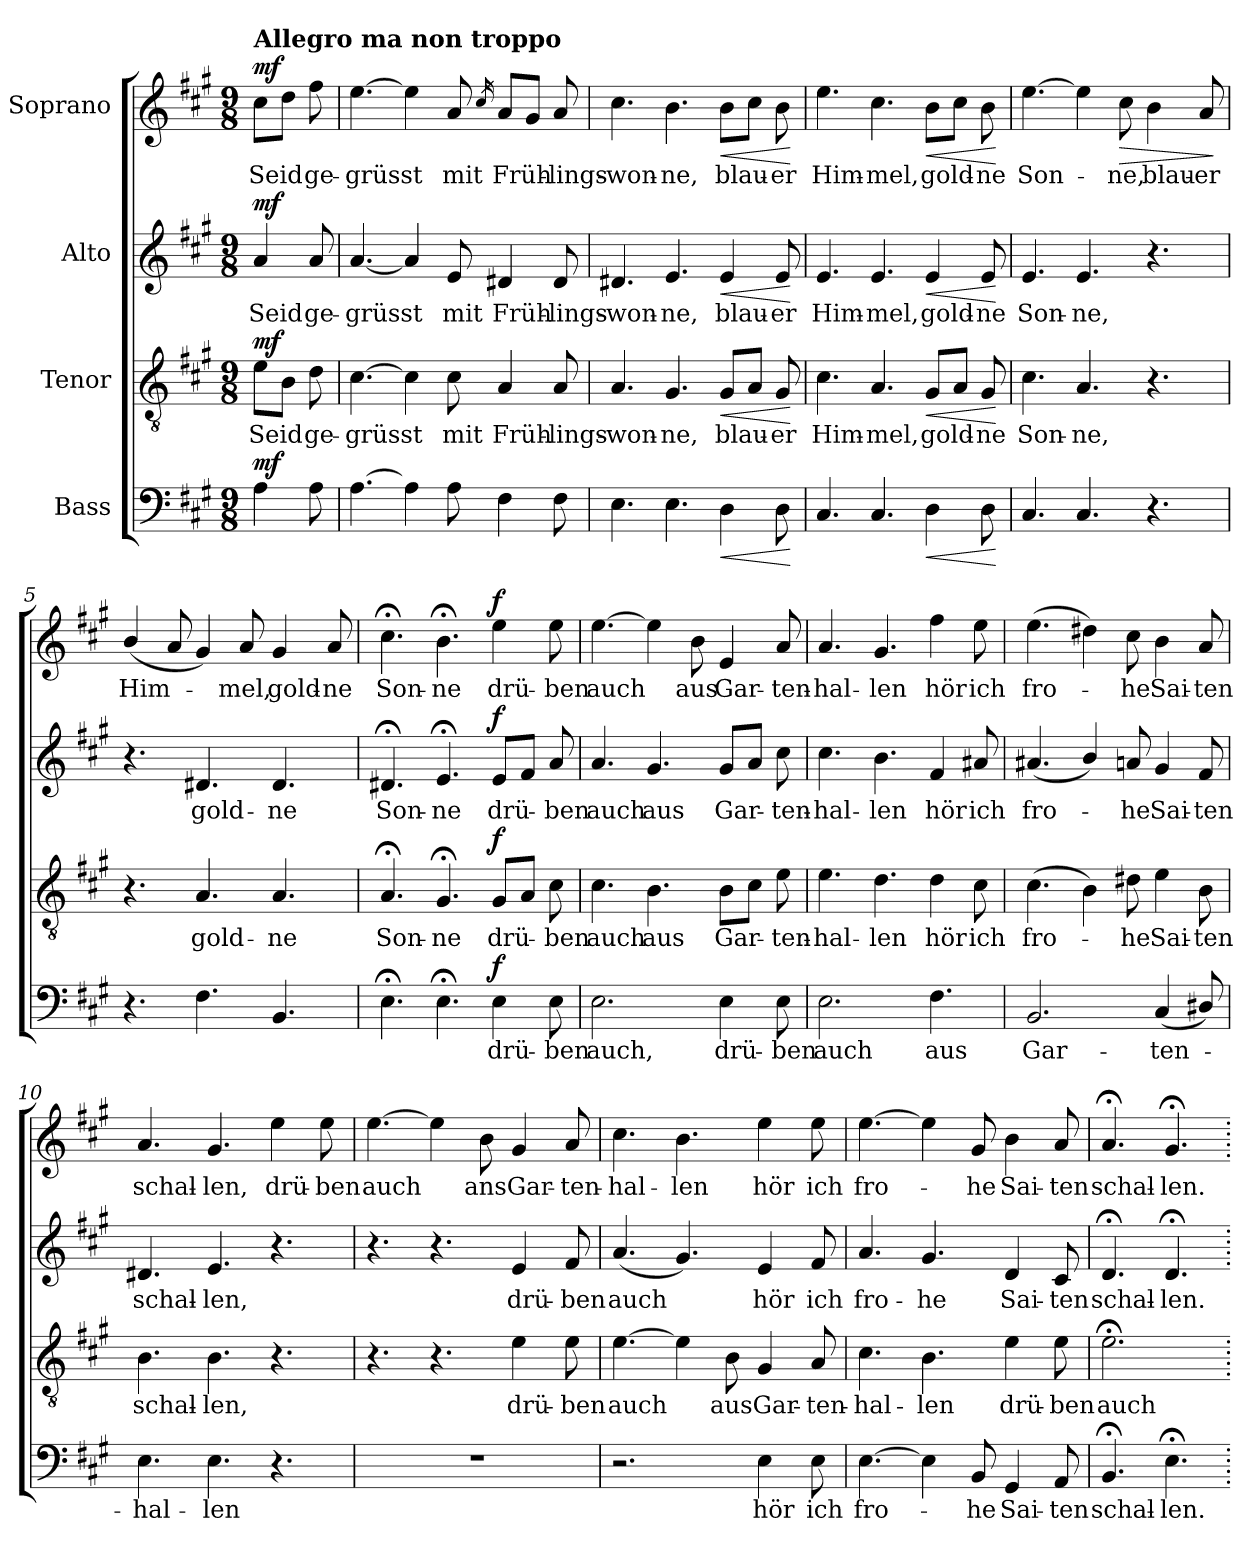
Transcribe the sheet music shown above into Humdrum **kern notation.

**kern	**text	**dynam	**kern	**text	**dynam	**kern	**text	**dynam	**kern	**text	**dynam
*part4	*part4	*part4	*part3	*part3	*part3	*part2	*part2	*part2	*part1	*part1	*part1
*staff4	*staff4	*staff4	*staff3	*staff3	*staff3	*staff2	*staff2	*staff2	*staff1	*staff1	*staff1
*I"Bass	*	*	*I"Tenor	*	*	*I"Alto	*	*	*I"Soprano	*	*
*clefF4	*	*	*clefGv2	*	*	*clefG2	*	*	*clefG2	*	*
*k[f#c#g#]	*	*	*k[f#c#g#]	*	*	*k[f#c#g#]	*	*	*k[f#c#g#]	*	*
*M9/8	*	*	*M9/8	*	*	*M9/8	*	*	*M9/8	*	*
=	=	=	=	=	=	=	=	=	=	=	=
!	!	!	!	!	!	!	!	!	!LO:TX:a:B:t=Allegro ma non troppo	!	!
!	!	!LO:DY:a	!	!LO:LY:b	!LO:DY:a	!	!LO:LY:b	!LO:DY:a	!	!LO:LY:b	!LO:DY:a
4A\	.	mf	8e\L	Seid	mf	4a/	Seid	mf	8cc#\L	Seid	mf
.	.	.	8B\J	.	.	.	.	.	8dd\J	.	.
!	!	!	!	!LO:LY:b	!	!	!LO:LY:b	!	!	!LO:LY:b	!
8A\	.	.	8d\	ge-	.	8a/	ge-	.	8ff#\	ge-	.
=1	=1	=1	=1	=1	=1	=1	=1	=1	=1	=1	=1
!	!	!	!	!LO:LY:b	!	!	!LO:LY:b	!	!	!LO:LY:b	!
[4.A\	.	.	[4.c#\	-grüsst	.	[4.a/	-grüsst	.	[4.ee\	-grüsst	.
4A\]	.	.	4c#\]	.	.	4a/]	.	.	4ee\]	.	.
!	!	!	!	!LO:LY:b	!	!	!LO:LY:b	!	!	!LO:LY:b	!
8A\	.	.	8c#\	mit	.	8e/	mit	.	8a/	mit	.
.	.	.	.	.	.	.	.	.	16qcc#/	.	.
!	!	!	!	!LO:LY:b	!	!	!LO:LY:b	!	!	!LO:LY:b	!
4F#\	.	.	4A/	Früh-	.	4d#X/	Früh-	.	8a/L	Früh-	.
.	.	.	.	.	.	.	.	.	8g#/J	.	.
!	!	!	!	!LO:LY:b	!	!	!LO:LY:b	!	!	!LO:LY:b	!
8F#\	.	.	8A/	-lings-	.	8d#/	-lings-	.	8a/	-lings-	.
=2	=2	=2	=2	=2	=2	=2	=2	=2	=2	=2	=2
!	!	!	!	!LO:LY:b	!	!	!LO:LY:b	!	!	!LO:LY:b	!
4.E\	.	.	4.A/	-won-	.	4.d#X/	-won-	.	4.cc#\	-won-	.
!	!	!	!	!LO:LY:b	!	!	!LO:LY:b	!	!	!LO:LY:b	!
4.E\	.	.	4.G#/	-ne,	.	4.e/	-ne,	.	4.b\	-ne,	.
!	!	!LO:HP:b	!	!LO:LY:b	!LO:HP:b	!	!LO:LY:b	!LO:HP:b	!	!LO:LY:b	!LO:HP:b
4D\	.	<	8G#/L	blau-	<	4e/	blau-	<	8b\L	blau-	<
.	.	.	8A/J	.	.	.	.	.	8cc#\J	.	.
!	!	!	!	!LO:LY:b	!	!	!LO:LY:b	!	!	!LO:LY:b	!
8D\	.	.	8G#/	-er	.	8e/	-er	.	8b\	-er	.
.	.	[	.	.	[	.	.	[	.	.	[
=3	=3	=3	=3	=3	=3	=3	=3	=3	=3	=3	=3
!	!	!	!	!LO:LY:b	!	!	!LO:LY:b	!	!	!LO:LY:b	!
4.C#/	.	.	4.c#\	Him-	.	4.e/	Him-	.	4.ee\	Him-	.
!	!	!	!	!LO:LY:b	!	!	!LO:LY:b	!	!	!LO:LY:b	!
4.C#/	.	.	4.A/	-mel,	.	4.e/	-mel,	.	4.cc#\	-mel,	.
!	!	!LO:HP:b	!	!LO:LY:b	!LO:HP:b	!	!LO:LY:b	!LO:HP:b	!	!LO:LY:b	!LO:HP:b
4D\	.	<	8G#/L	gold-	<	4e/	gold-	<	8b\L	gold-	<
.	.	.	8A/J	.	.	.	.	.	8cc#\J	.	.
!	!	!	!	!LO:LY:b	!	!	!LO:LY:b	!	!	!LO:LY:b	!
8D\	.	.	8G#/	-ne	.	8e/	-ne	.	8b\	-ne	.
.	.	[	.	.	[	.	.	[	.	.	[
!!LO:LB:g=z
=4	=4	=4	=4	=4	=4	=4	=4	=4	=4	=4	=4
!	!	!	!	!LO:LY:b	!	!	!LO:LY:b	!	!	!LO:LY:b	!
4.C#/	.	.	4.c#\	Son-	.	4.e/	Son-	.	[4.ee\	Son-	.
!	!	!	!	!LO:LY:b	!	!	!LO:LY:b	!	!	!	!
4.C#/	.	.	4.A/	-ne,	.	4.e/	-ne,	.	4ee\]	.	.
!	!	!	!	!	!	!	!	!	!	!LO:LY:b	!LO:HP:b
.	.	.	.	.	.	.	.	.	8cc#\	-ne,	>
!	!	!	!	!	!	!	!	!	!	!LO:LY:b	!
4.r	.	.	4.r	.	.	4.r	.	.	4b\	blau-	.
!	!	!	!	!	!	!	!	!	!	!LO:LY:b	!
.	.	.	.	.	.	.	.	.	8a/	-er	.
.	.	.	.	.	.	.	.	.	.	.	]
=5	=5	=5	=5	=5	=5	=5	=5	=5	=5	=5	=5
!	!	!	!	!	!	!	!	!	!	!LO:LY:b	!
4.r	.	.	4.r	.	.	4.r	.	.	(4b/	Him-	.
.	.	.	.	.	.	.	.	.	8a/	.	.
!	!	!	!	!LO:LY:b	!	!	!LO:LY:b	!	!	!	!
4.F#\	.	.	4.A/	gold-	.	4.d#X/	gold-	.	4g#/)	.	.
!	!	!	!	!	!	!	!	!	!	!LO:LY:b	!
.	.	.	.	.	.	.	.	.	8a/	-mel,	.
!	!	!	!	!LO:LY:b	!	!	!LO:LY:b	!	!	!LO:LY:b	!
4.BB/	.	.	4.A/	-ne	.	4.d#/	-ne	.	4g#/	gold-	.
!	!	!	!	!	!	!	!	!	!	!LO:LY:b	!
.	.	.	.	.	.	.	.	.	8a/	-ne	.
=6	=6	=6	=6	=6	=6	=6	=6	=6	=6	=6	=6
!	!	!	!	!LO:LY:b	!	!	!LO:LY:b	!	!	!LO:LY:b	!
4.E;<\	.	.	4.A;</	Son-	.	4.d#X;</	Son-	.	4.cc#;<\	Son-	.
!	!	!	!	!LO:LY:b	!	!	!LO:LY:b	!	!	!LO:LY:b	!
4.E;<\	.	.	4.G#;</	-ne	.	4.e;</	-ne	.	4.b;<\	-ne	.
!	!LO:LY:b	!LO:DY:a	!	!LO:LY:b	!LO:DY:a	!	!LO:LY:b	!LO:DY:a	!	!LO:LY:b	!LO:DY:a
4E\	drü-	f	8G#/L	drü-	f	8e/L	drü-	f	4ee\	drü-	f
.	.	.	8A/J	.	.	8f#/J	.	.	.	.	.
!	!LO:LY:b	!	!	!LO:LY:b	!	!	!LO:LY:b	!	!	!LO:LY:b	!
8E\	-ben	.	8c#\	-ben	.	8a/	-ben	.	8ee\	-ben	.
=7	=7	=7	=7	=7	=7	=7	=7	=7	=7	=7	=7
!	!LO:LY:b	!	!	!LO:LY:b	!	!	!LO:LY:b	!	!	!LO:LY:b	!
2.E\	auch,	.	4.c#\	auch	.	4.a/	auch	.	[4.ee\	auch	.
!	!	!	!	!LO:LY:b	!	!	!LO:LY:b	!	!	!	!
.	.	.	4.B\	aus	.	4.g#/	aus	.	4ee\]	.	.
!	!	!	!	!	!	!	!	!	!	!LO:LY:b	!
.	.	.	.	.	.	.	.	.	8b\	aus	.
!	!LO:LY:b	!	!	!LO:LY:b	!	!	!LO:LY:b	!	!	!LO:LY:b	!
4E\	drü-	.	8B\L	Gar-	.	8g#/L	Gar-	.	4e/	Gar-	.
.	.	.	8c#\J	.	.	8a/J	.	.	.	.	.
!	!LO:LY:b	!	!	!LO:LY:b	!	!	!LO:LY:b	!	!	!LO:LY:b	!
8E\	-ben	.	8e\	-ten-	.	8cc#\	-ten-	.	8a/	-ten-	.
!!LO:PB:g=z
=8	=8	=8	=8	=8	=8	=8	=8	=8	=8	=8	=8
!	!LO:LY:b	!	!	!LO:LY:b	!	!	!LO:LY:b	!	!	!LO:LY:b	!
2.E\	auch	.	4.e\	-hal-	.	4.cc#\	-hal-	.	4.a/	-hal-	.
!	!	!	!	!LO:LY:b	!	!	!LO:LY:b	!	!	!LO:LY:b	!
.	.	.	4.d\	-len	.	4.b\	-len	.	4.g#/	-len	.
!	!LO:LY:b	!	!	!LO:LY:b	!	!	!LO:LY:b	!	!	!LO:LY:b	!
4.F#\	aus	.	4d\	hör	.	4f#/	hör	.	4ff#\	hör	.
!	!	!	!	!LO:LY:b	!	!	!LO:LY:b	!	!	!LO:LY:b	!
.	.	.	8c#\	ich	.	8a#X/	ich	.	8ee\	ich	.
=9	=9	=9	=9	=9	=9	=9	=9	=9	=9	=9	=9
!	!LO:LY:b	!	!	!LO:LY:b	!	!	!LO:LY:b	!	!	!LO:LY:b	!
2.BB/	Gar-	.	(4.c#\	fro-	.	(4.a#X/	fro-	.	(4.ee\	fro-	.
.	.	.	4B\)	.	.	4b/)	.	.	4dd#X\)	.	.
!	!	!	!	!LO:LY:b	!	!	!LO:LY:b	!	!	!LO:LY:b	!
.	.	.	8d#X\	-he	.	8an/	-he	.	8cc#\	-he	.
!	!LO:LY:b	!	!	!LO:LY:b	!	!	!LO:LY:b	!	!	!LO:LY:b	!
(4C#/	-ten-	.	4e\	Sai-	.	4g#/	Sai-	.	4b\	Sai-	.
!	!	!	!	!LO:LY:b	!	!	!LO:LY:b	!	!	!LO:LY:b	!
8D#X/)	.	.	8B\	-ten	.	8f#/	-ten	.	8a/	-ten	.
=10	=10	=10	=10	=10	=10	=10	=10	=10	=10	=10	=10
!	!LO:LY:b	!	!	!LO:LY:b	!	!	!LO:LY:b	!	!	!LO:LY:b	!
4.E\	-hal-	.	4.B\	schal-	.	4.d#X/	schal-	.	4.a/	schal-	.
!	!LO:LY:b	!	!	!LO:LY:b	!	!	!LO:LY:b	!	!	!LO:LY:b	!
4.E\	-len	.	4.B\	-len,	.	4.e/	-len,	.	4.g#/	-len,	.
!	!	!	!	!	!	!	!	!	!	!LO:LY:b	!
4.r	.	.	4.r	.	.	4.r	.	.	4ee\	drü-	.
!	!	!	!	!	!	!	!	!	!	!LO:LY:b	!
.	.	.	.	.	.	.	.	.	8ee\	-ben	.
=11	=11	=11	=11	=11	=11	=11	=11	=11	=11	=11	=11
!	!	!	!	!	!	!	!	!	!	!LO:LY:b	!
8%9r	.	.	4.r	.	.	4.r	.	.	[4.ee\	auch	.
.	.	.	4.r	.	.	4.r	.	.	4ee\]	.	.
!	!	!	!	!	!	!	!	!	!	!LO:LY:b	!
.	.	.	.	.	.	.	.	.	8b\	ans	.
!	!	!	!	!LO:LY:b	!	!	!LO:LY:b	!	!	!LO:LY:b	!
.	.	.	4e\	drü-	.	4e/	drü-	.	4g#/	Gar-	.
!	!	!	!	!LO:LY:b	!	!	!LO:LY:b	!	!	!LO:LY:b	!
.	.	.	8e\	-ben	.	8f#/	-ben	.	8a/	-ten-	.
!!LO:LB:g=z
=12	=12	=12	=12	=12	=12	=12	=12	=12	=12	=12	=12
!	!	!	!	!LO:LY:b	!	!	!LO:LY:b	!	!	!LO:LY:b	!
2.r	.	.	[4.e\	auch	.	(4.a/	auch	.	4.cc#\	-hal-	.
!	!	!	!	!	!	!	!	!	!	!LO:LY:b	!
.	.	.	4e\]	.	.	4.g#/)	.	.	4.b\	-len	.
!	!	!	!	!LO:LY:b	!	!	!	!	!	!	!
.	.	.	8B\	aus	.	.	.	.	.	.	.
!	!LO:LY:b	!	!	!LO:LY:b	!	!	!LO:LY:b	!	!	!LO:LY:b	!
4E\	hör	.	4G#/	Gar-	.	4e/	hör	.	4ee\	hör	.
!	!LO:LY:b	!	!	!LO:LY:b	!	!	!LO:LY:b	!	!	!LO:LY:b	!
8E\	ich	.	8A/	-ten-	.	8f#/	ich	.	8ee\	ich	.
=13	=13	=13	=13	=13	=13	=13	=13	=13	=13	=13	=13
!	!LO:LY:b	!	!	!LO:LY:b	!	!	!LO:LY:b	!	!	!LO:LY:b	!
[4.E\	fro-	.	4.c#\	-hal-	.	4.a/	fro-	.	[4.ee\	fro-	.
!	!	!	!	!LO:LY:b	!	!	!LO:LY:b	!	!	!	!
4E\]	.	.	4.B\	-len	.	4.g#/	-he	.	4ee\]	.	.
!	!LO:LY:b	!	!	!	!	!	!	!	!	!LO:LY:b	!
8BB/	-he	.	.	.	.	.	.	.	8g#/	-he	.
!	!LO:LY:b	!	!	!LO:LY:b	!	!	!LO:LY:b	!	!	!LO:LY:b	!
4GG#/	Sai-	.	4e\	drü-	.	4d/	Sai-	.	4b\	Sai-	.
!	!LO:LY:b	!	!	!LO:LY:b	!	!	!LO:LY:b	!	!	!LO:LY:b	!
8AA/	-ten	.	8e\	-ben	.	8c#/	-ten	.	8a/	-ten	.
=14	=14	=14	=14	=14	=14	=14	=14	=14	=14	=14	=14
!	!LO:LY:b	!	!	!LO:LY:b	!	!	!LO:LY:b	!	!	!LO:LY:b	!
4.BB;</	schal-	.	2.e;<\	auch	.	4.d;</	schal-	.	4.a;</	schal-	.
!	!LO:LY:b	!	!	!	!	!	!LO:LY:b	!	!	!LO:LY:b	!
4.E;<\	-len.	.	.	.	.	4.d;</	-len.	.	4.g#;</	-len.	.
=.	=.	=.	=.	=.	=.	=.	=.	=.	=.	=.	=.
*-	*-	*-	*-	*-	*-	*-	*-	*-	*-	*-	*-
